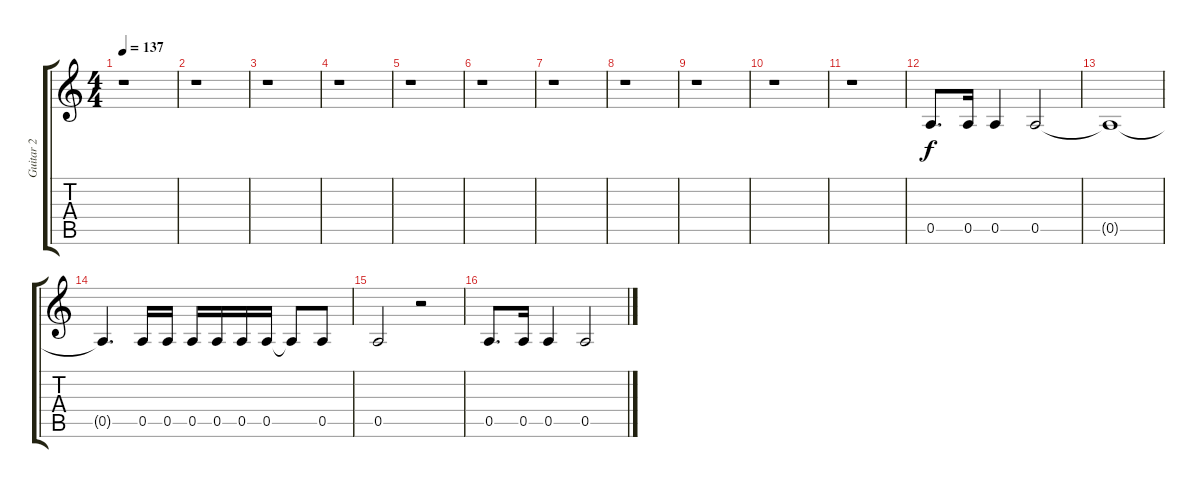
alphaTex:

\track ("Guitar 2" "Guitar 2") {instrument distortionguitar}
\staff {score tabs}
\tuning (E4 B3 G3 D3 A2 E2) {hide}
\ts (4 4)
\tempo 137
\clef g2
\ks c
r.1{dy f} |
r.1 |
r.1 |
r.1 |
r.1 |
r.1 |
r.1 |
r.1 |
r.1 |
r.1 |
r.1 |
0.5.8{d} 0.5.16 0.5.4 0.5.2 |
0.5{t}.1 |
0.5{t}.4{d} 0.5.16 0.5.16 0.5.16 0.5.16 0.5.16 0.5.16 0.5{t}.8 0.5.8 |
0.5.2 r.2 |
0.5.8{d} 0.5.16 0.5.4 0.5.2
